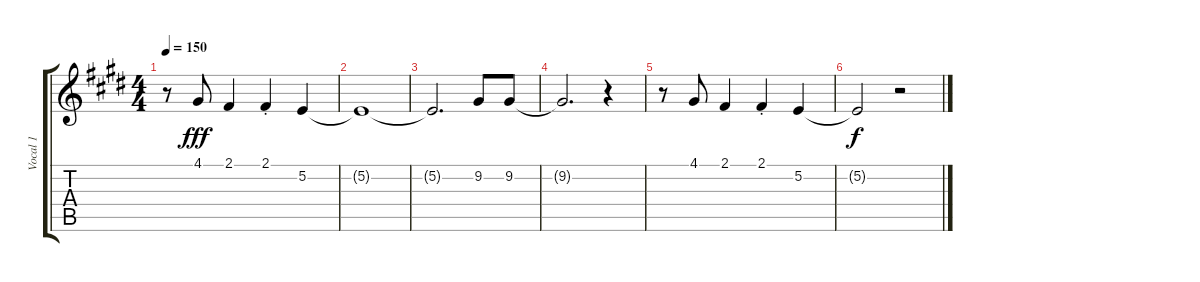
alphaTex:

\track ("Vocal 1" "Vocal 1") {instrument baritonesax}
\staff {score tabs}
\tuning (E4 B3 G3 D3 A2 E2) {hide}
\ts (4 4)
\tempo 150
\clef g2
\ks e
r.8{dy fff} 4.1.8 2.1.4 2.1{st}.4 5.2.4 |
5.2{t}.1 |
5.2{t}.2{d} 9.2.8 9.2.8 |
9.2{t}.2{d} r.4 |
r.8 4.1.8 2.1.4 2.1{st}.4 5.2.4 |
5.2{t}.2{dy f volume 0} r.2
